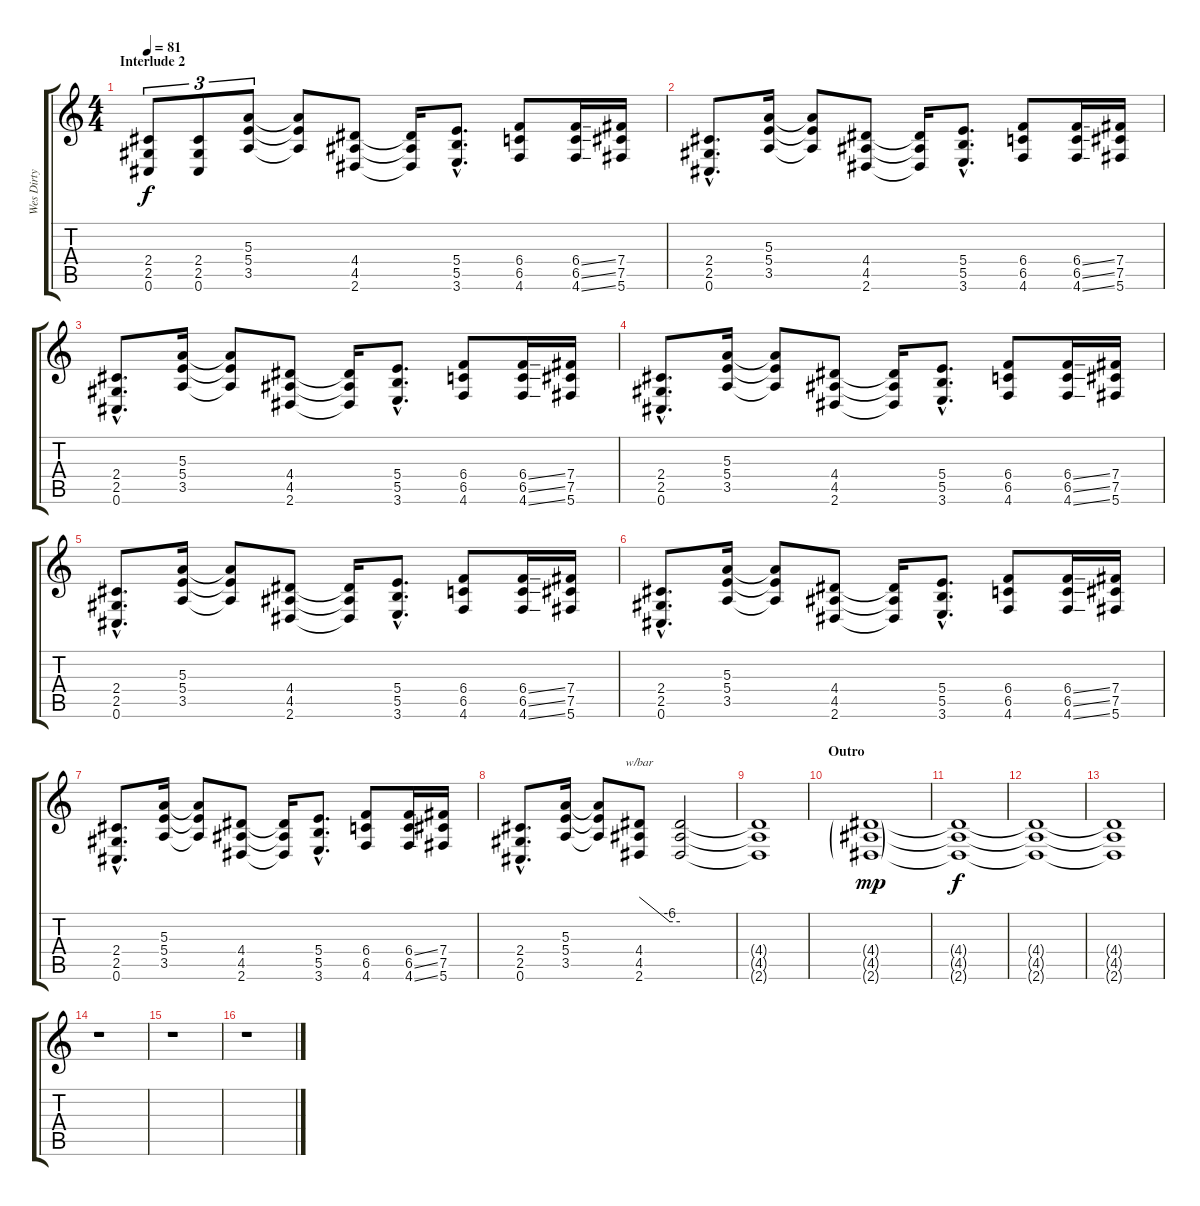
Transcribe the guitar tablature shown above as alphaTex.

\track ("Wes Dirty" "Wes Dirty") {instrument distortionguitar}
\staff {score tabs}
\tuning (Db4 Ab3 E3 B2 Gb2 Db2) {hide}
\ts (4 4)
\section ("" "Interlude 2")
\tempo 81
\clef g2
\ks c
(2.4 2.5 0.6).8{tu (3 2) dy f volume 16 balance 8} (2.4 2.5 0.6).8{tu (3 2)} (5.3 5.4 3.5).8{tu (3 2)} (5.3{t} 5.4{t} 3.5{t}).8 (4.4 4.5 2.6).8 (4.4{t} 4.5{t} 2.6{t}).16 (5.4{hac} 5.5{hac} 3.6{hac}).8{d} (6.4 6.5 4.6).8 (6.4{ss} 6.5{ss} 4.6{ss}).16 (7.4 7.5 5.6).16 |
(2.4{hac} 2.5{hac} 0.6{hac}).8{d} (5.3 5.4 3.5).16 (5.3{t} 5.4{t} 3.5{t}).8 (4.4 4.5 2.6).8 (4.4{t} 4.5{t} 2.6{t}).16 (5.4{hac} 5.5{hac} 3.6{hac}).8{d} (6.4 6.5 4.6).8 (6.4{ss} 6.5{ss} 4.6{ss}).16 (7.4 7.5 5.6).16 |
(2.4{hac} 2.5{hac} 0.6{hac}).8{d} (5.3 5.4 3.5).16 (5.3{t} 5.4{t} 3.5{t}).8 (4.4 4.5 2.6).8 (4.4{t} 4.5{t} 2.6{t}).16 (5.4{hac} 5.5{hac} 3.6{hac}).8{d} (6.4 6.5 4.6).8 (6.4{ss} 6.5{ss} 4.6{ss}).16 (7.4 7.5 5.6).16 |
(2.4{hac} 2.5{hac} 0.6{hac}).8{d} (5.3 5.4 3.5).16 (5.3{t} 5.4{t} 3.5{t}).8 (4.4 4.5 2.6).8 (4.4{t} 4.5{t} 2.6{t}).16 (5.4{hac} 5.5{hac} 3.6{hac}).8{d} (6.4 6.5 4.6).8 (6.4{ss} 6.5{ss} 4.6{ss}).16 (7.4 7.5 5.6).16 |
(2.4{hac} 2.5{hac} 0.6{hac}).8{d} (5.3 5.4 3.5).16 (5.3{t} 5.4{t} 3.5{t}).8 (4.4 4.5 2.6).8 (4.4{t} 4.5{t} 2.6{t}).16 (5.4{hac} 5.5{hac} 3.6{hac}).8{d} (6.4 6.5 4.6).8 (6.4{ss} 6.5{ss} 4.6{ss}).16 (7.4 7.5 5.6).16 |
(2.4{hac} 2.5{hac} 0.6{hac}).8{d} (5.3 5.4 3.5).16 (5.3{t} 5.4{t} 3.5{t}).8 (4.4 4.5 2.6).8 (4.4{t} 4.5{t} 2.6{t}).16 (5.4{hac} 5.5{hac} 3.6{hac}).8{d} (6.4 6.5 4.6).8 (6.4{ss} 6.5{ss} 4.6{ss}).16 (7.4 7.5 5.6).16 |
(2.4{hac} 2.5{hac} 0.6{hac}).8{d} (5.3 5.4 3.5).16 (5.3{t} 5.4{t} 3.5{t}).8 (4.4 4.5 2.6).8 (4.4{t} 4.5{t} 2.6{t}).16 (5.4{hac} 5.5{hac} 3.6{hac}).8{d} (6.4 6.5 4.6).8 (6.4{ss} 6.5{ss} 4.6{ss}).16 (7.4 7.5 5.6).16 |
(2.4{hac} 2.5{hac} 0.6{hac}).8{d} (5.3 5.4 3.5).16 (5.3{t} 5.4{t} 3.5{t}).8 (4.4 4.5 2.6).8{tbe (custom default 0 0 45 -24 60 -24)} (4.4{t} 4.5{t} 2.6{t}).2 |
(4.4{t} 4.5{t} 2.6{t}).1 |
\section ("" "Outro")
(4.4{g} 4.5{g} 2.6{g}).1{dy mp volume 10} |
(4.4{t} 4.5{t} 2.6{t}).1{dy f volume 14} |
(4.4{t} 4.5{t} 2.6{t}).1 |
(4.4{t} 4.5{t} 2.6{t}).1 |
r.1 |
r.1 |
r.1
